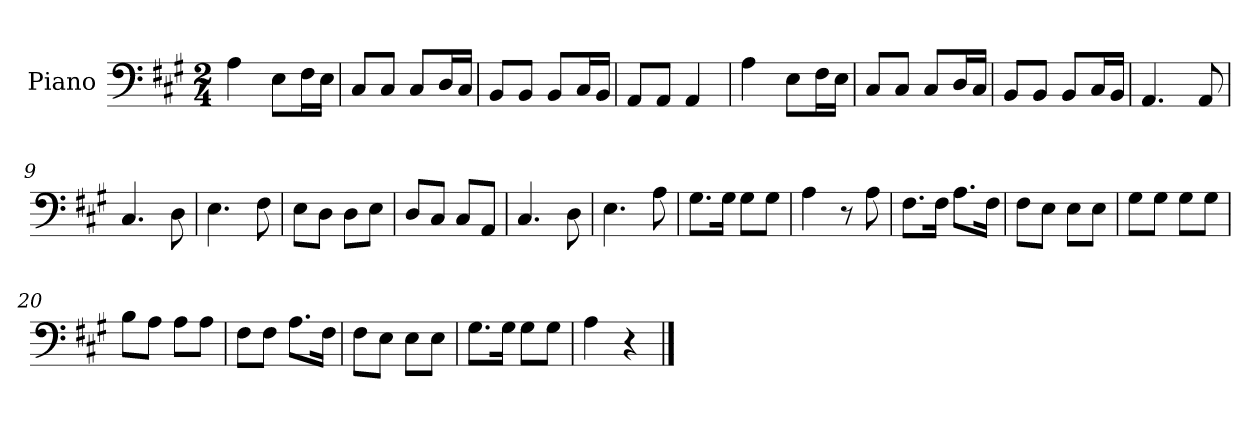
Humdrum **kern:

**kern
*part1
*staff1
*I"Piano
*I'Pno
*clefF4
*k[f#c#g#]
*A:
*M2/4
=1
4A\
8E\L
16F#\L
16E\JJ
=2
8C#/L
8C#/J
8C#/L
16D/L
16C#/JJ
=3
8BB/L
8BB/J
8BB/L
16C#/L
16BB/JJ
=4
8AA/L
8AA/J
4AA/
=5
4A\
8E\L
16F#\L
16E\JJ
=6
8C#/L
8C#/J
8C#/L
16D/L
16C#/JJ
=7
8BB/L
8BB/J
8BB/L
16C#/L
16BB/JJ
=8
4.AA/
8AA/
=9
4.C#/
8D\
=10
4.E\
8F#\
=11
8E\L
8D\J
8D\L
8E\J
=12
8D/L
8C#/J
8C#/L
8AA/J
=13
4.C#/
8D\
=14
4.E\
8A\
=15
8.G#\L
16G#\Jk
8G#\L
8G#\J
=16
4A\
8r
8A\
=17
8.F#\L
16F#\Jk
8.A\L
16F#\Jk
=18
8F#\L
8E\J
8E\L
8E\J
=19
8G#\L
8G#\J
8G#\L
8G#\J
=20
8B\L
8A\J
8A\L
8A\J
=21
8F#\L
8F#\J
8.A\L
16F#\Jk
=22
8F#\L
8E\J
8E\L
8E\J
=23
8.G#\L
16G#\Jk
8G#\L
8G#\J
=24
4A\
4r
==
*-
